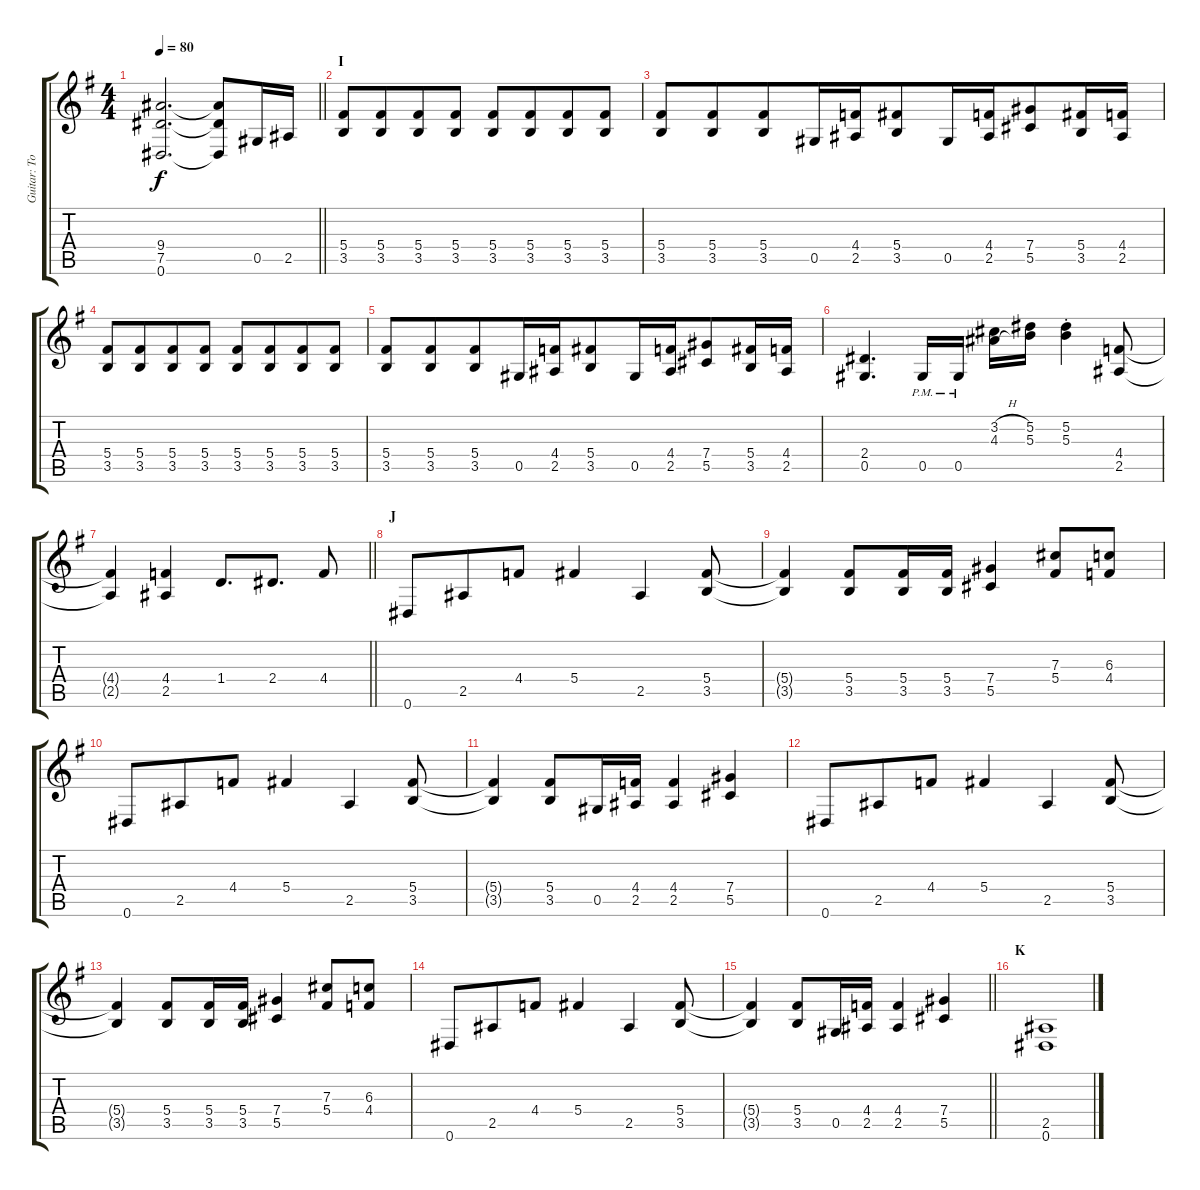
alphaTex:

\track ("Guitar: Tony" "Guitar: To") {instrument distortionguitar}
\staff {score tabs}
\tuning (Eb4 Bb3 Gb3 Db3 Ab2 Eb2) {hide}
\ts (4 4)
\tempo 80
\clef g2
\barLineRight lightlight
\ks g
(9.4{t} 7.5{t} 0.6{t}).2{d dy f} (9.4{t} 7.5{t} 0.6{t}).8 0.5.16 2.5.16 |
\section ("" "I")
(5.4 3.5).8{beam merge} (5.4 3.5).8{beam merge} (5.4 3.5).8{beam merge} (5.4 3.5).8 (5.4 3.5).8{beam merge} (5.4 3.5).8{beam merge} (5.4 3.5).8{beam merge} (5.4 3.5).8 |
(5.4 3.5).8{beam merge} (5.4 3.5).8{beam merge} (5.4 3.5).8{beam merge} 0.5.16 (4.4 2.5).16{beam merge} (5.4 3.5).8{beam merge} 0.5.16 (4.4 2.5).16{beam merge} (7.4 5.5).8{beam merge} (5.4 3.5).16 (4.4 2.5).16 |
(5.4 3.5).8{beam merge} (5.4 3.5).8{beam merge} (5.4 3.5).8{beam merge} (5.4 3.5).8 (5.4 3.5).8{beam merge} (5.4 3.5).8{beam merge} (5.4 3.5).8{beam merge} (5.4 3.5).8 |
(5.4 3.5).8{beam merge} (5.4 3.5).8{beam merge} (5.4 3.5).8{beam merge} 0.5.16 (4.4 2.5).16{beam merge} (5.4 3.5).8{beam merge} 0.5.16 (4.4 2.5).16{beam merge} (7.4 5.5).8{beam merge} (5.4 3.5).16 (4.4 2.5).16 |
(2.4 0.5).4{d} 0.5{pm}.16 0.5{pm}.16 (3.2{h} 4.3{h}).16 (5.2 5.3).16 (5.2{st} 5.3{st}).4 (4.4 2.5).8 |
\barLineRight lightlight
(4.4{t} 2.5{t}).4 (4.4 2.5).4 1.4.8{d} 2.4.8{d} 4.4.8 |
\section ("" "J")
0.6.8 2.5.8{beam merge} 4.4.8 5.4.4 2.5.4 (5.4 3.5).8 |
(5.4{t} 3.5{t}).4 (5.4 3.5).8 (5.4 3.5).16 (5.4 3.5).16 (7.4 5.5).4 (7.3 5.4).8 (6.3 4.4).8 |
0.6.8 2.5.8{beam merge} 4.4.8 5.4.4 2.5.4 (5.4 3.5).8 |
(5.4{t} 3.5{t}).4 (5.4 3.5).8 0.5.16 (4.4 2.5).16 (4.4 2.5).4 (7.4 5.5).4 |
0.6.8 2.5.8{beam merge} 4.4.8 5.4.4 2.5.4 (5.4 3.5).8 |
(5.4{t} 3.5{t}).4 (5.4 3.5).8 (5.4 3.5).16 (5.4 3.5).16 (7.4 5.5).4 (7.3 5.4).8 (6.3 4.4).8 |
0.6.8 2.5.8{beam merge} 4.4.8 5.4.4 2.5.4 (5.4 3.5).8 |
\barLineRight lightlight
(5.4{t} 3.5{t}).4 (5.4 3.5).8 0.5.16 (4.4 2.5).16 (4.4 2.5).4 (7.4 5.5).4 |
\section ("" "K")
(2.5 0.6).1{volume 0}
